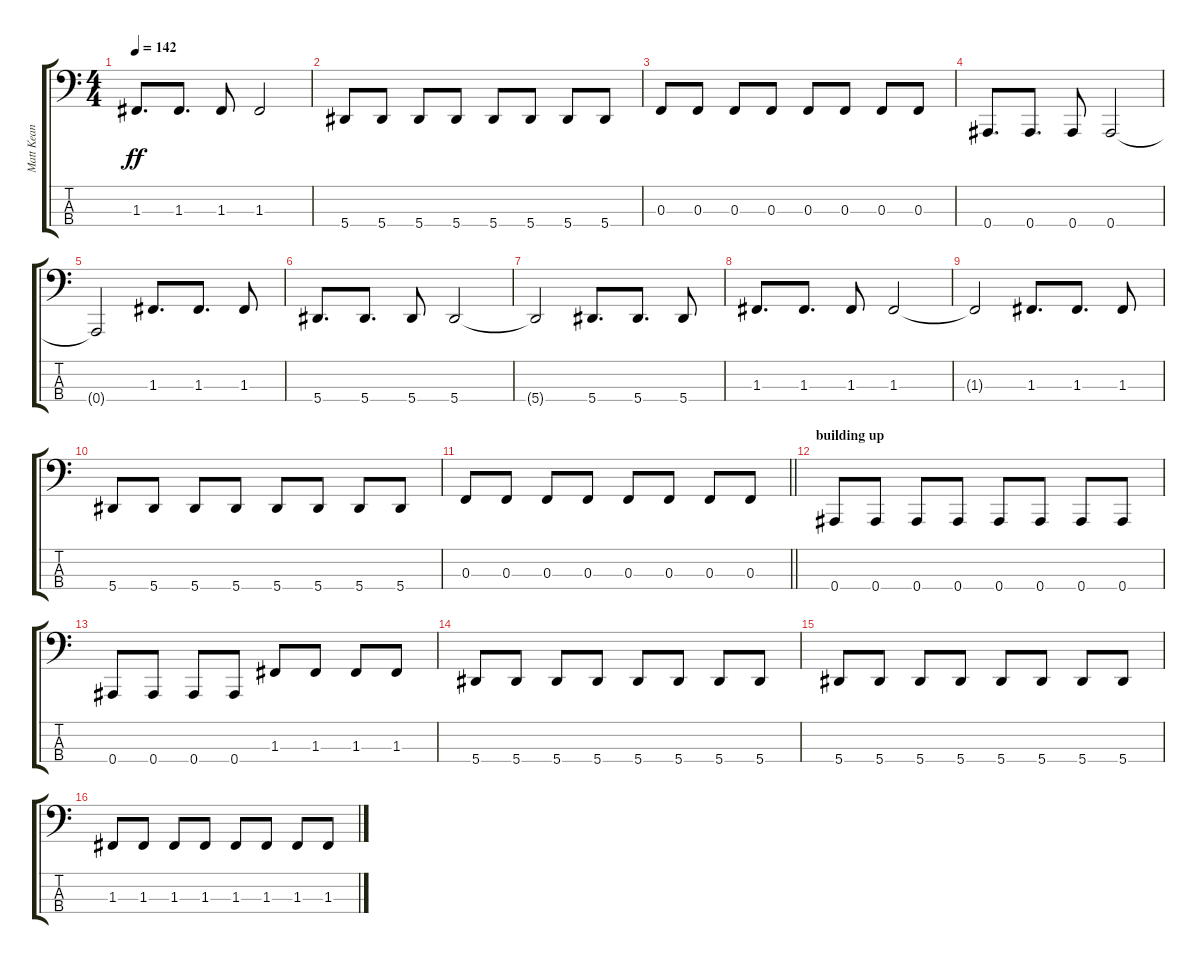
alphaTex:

\track ("Matt Kean" "Matt Kean") {instrument electricbasspick}
\staff {score tabs}
\tuning (Eb2 Bb1 F1 Bb0) {hide}
\ts (4 4)
\tempo 142
\clef f4
\ks c
1.3.8{d dy ff} 1.3.8{d} 1.3.8 1.3.2 |
5.4.8 5.4.8 5.4.8 5.4.8 5.4.8 5.4.8 5.4.8 5.4.8 |
0.3.8 0.3.8 0.3.8 0.3.8 0.3.8 0.3.8 0.3.8 0.3.8 |
0.4.8{d} 0.4.8{d} 0.4.8 0.4.2 |
0.4{t}.2 1.3.8{d} 1.3.8{d} 1.3.8 |
5.4.8{d} 5.4.8{d} 5.4.8 5.4.2 |
5.4{t}.2 5.4.8{d} 5.4.8{d} 5.4.8 |
1.3.8{d} 1.3.8{d} 1.3.8 1.3.2 |
1.3{t}.2 1.3.8{d} 1.3.8{d} 1.3.8 |
5.4.8 5.4.8 5.4.8 5.4.8 5.4.8 5.4.8 5.4.8 5.4.8 |
\barLineRight lightlight
0.3.8 0.3.8 0.3.8 0.3.8 0.3.8 0.3.8 0.3.8 0.3.8 |
\section ("" "building up")
0.4.8 0.4.8 0.4.8 0.4.8 0.4.8 0.4.8 0.4.8 0.4.8 |
0.4.8 0.4.8 0.4.8 0.4.8 1.3.8 1.3.8 1.3.8 1.3.8 |
5.4.8 5.4.8 5.4.8 5.4.8 5.4.8 5.4.8 5.4.8 5.4.8 |
5.4.8 5.4.8 5.4.8 5.4.8 5.4.8 5.4.8 5.4.8 5.4.8 |
1.3.8 1.3.8 1.3.8 1.3.8 1.3.8 1.3.8 1.3.8 1.3.8
